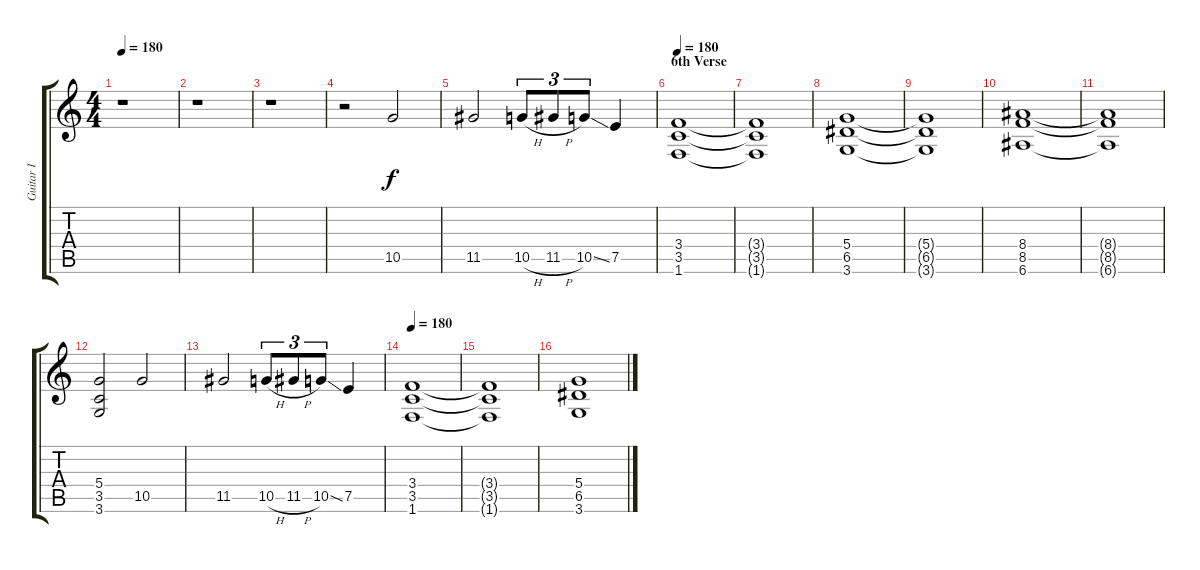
\track ("Guitar I" "Guitar I") {instrument distortionguitar}
\staff {score tabs}
\tuning (E4 B3 G3 D3 A2 E2) {hide}
\ts (4 4)
\tempo 180
\clef g2
\ks c
r.1{dy f} |
r.1 |
r.1 |
r.2{volume 12} 10.5.2 |
11.5.2 10.5{h}.8{tu (3 2)} 11.5{h}.8{tu (3 2)} 10.5{ss}.8{tu (3 2)} 7.5.4 |
\section ("" "6th Verse")
\tempo 180
(3.4 3.5 1.6).1 |
(3.4{t} 3.5{t} 1.6{t}).1 |
(5.4 6.5 3.6).1 |
(5.4{t} 6.5{t} 3.6{t}).1 |
(8.4 8.5 6.6).1 |
(8.4{t} 8.5{t} 6.6{t}).1 |
(5.4 3.5 3.6).2 10.5.2 |
11.5.2 10.5{h}.8{tu (3 2)} 11.5{h}.8{tu (3 2)} 10.5{ss}.8{tu (3 2)} 7.5.4 |
\tempo 180
(3.4 3.5 1.6).1 |
(3.4{t} 3.5{t} 1.6{t}).1 |
(5.4 6.5 3.6).1
